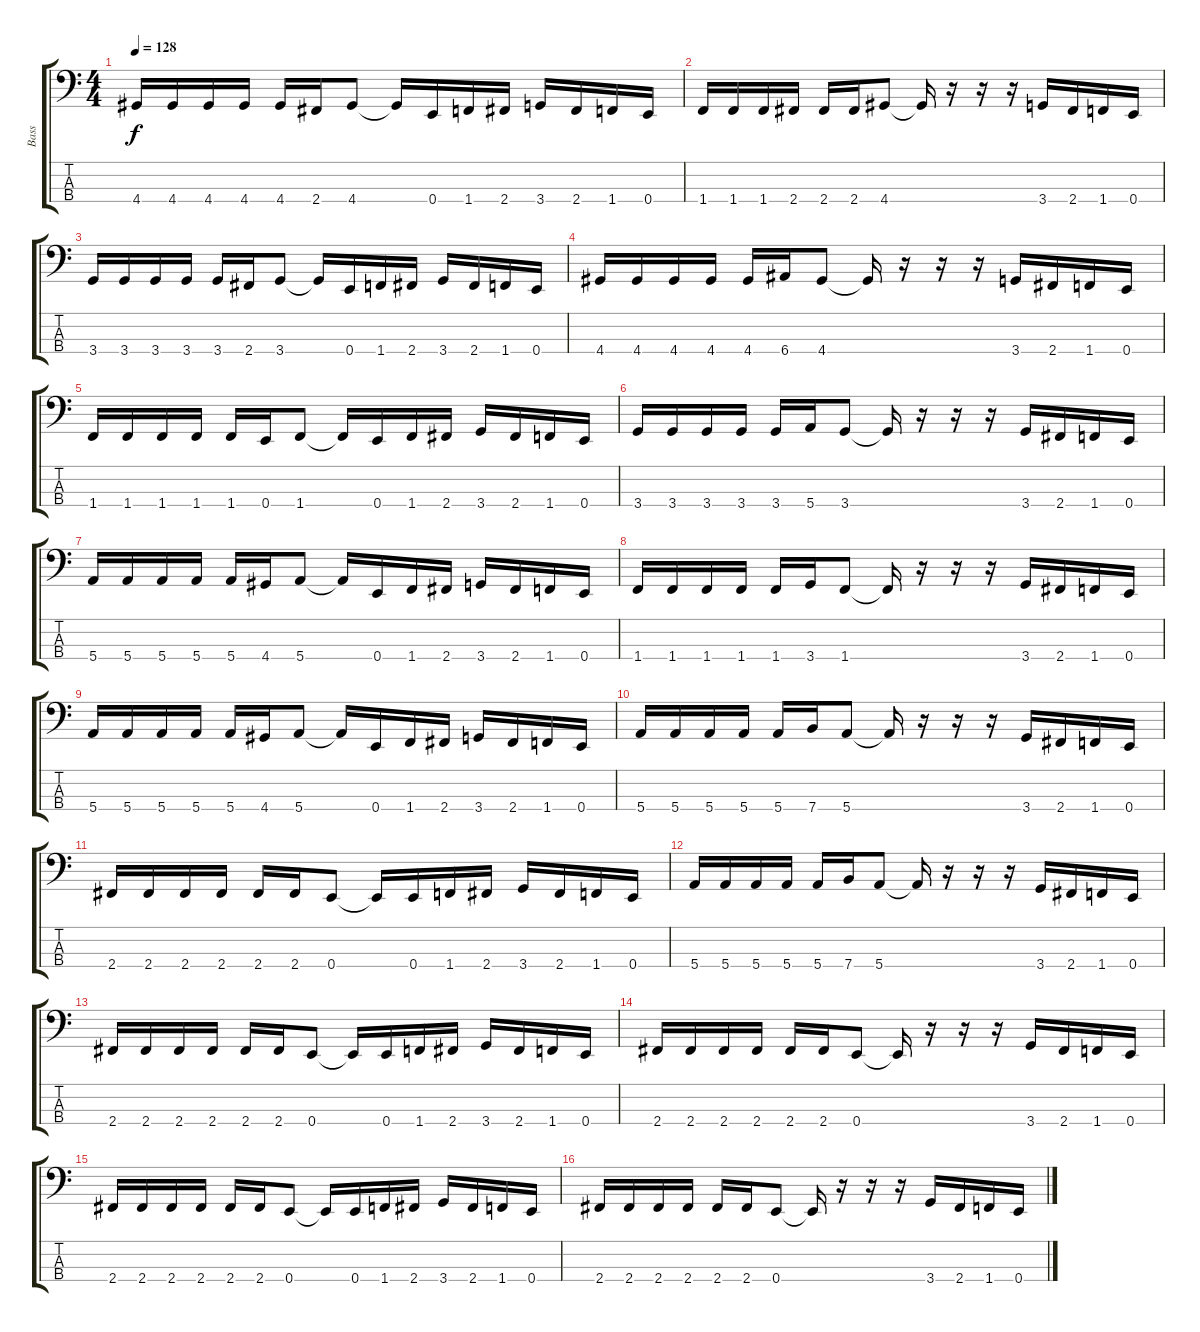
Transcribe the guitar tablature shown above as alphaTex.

\track ("Bass" "Bass") {instrument slapbass1}
\staff {score tabs}
\tuning (G2 D2 A1 E1) {hide}
\ts (4 4)
\tempo 128
\clef f4
\ks c
4.4.16{dy f} 4.4.16 4.4.16 4.4.16 4.4.16 2.4.16 4.4.8 4.4{t}.16 0.4.16 1.4.16 2.4.16 3.4.16 2.4.16 1.4.16 0.4.16 |
1.4.16 1.4.16 1.4.16 2.4.16 2.4.16 2.4.16 4.4.8 4.4{t}.16 r.16 r.16 r.16 3.4.16 2.4.16 1.4.16 0.4.16 |
3.4.16 3.4.16 3.4.16 3.4.16 3.4.16 2.4.16 3.4.8 3.4{t}.16 0.4.16 1.4.16 2.4.16 3.4.16 2.4.16 1.4.16 0.4.16 |
4.4.16 4.4.16 4.4.16 4.4.16 4.4.16 6.4.16 4.4.8 4.4{t}.16 r.16 r.16 r.16 3.4.16 2.4.16 1.4.16 0.4.16 |
1.4.16 1.4.16 1.4.16 1.4.16 1.4.16 0.4.16 1.4.8 1.4{t}.16 0.4.16 1.4.16 2.4.16 3.4.16 2.4.16 1.4.16 0.4.16 |
3.4.16 3.4.16 3.4.16 3.4.16 3.4.16 5.4.16 3.4.8 3.4{t}.16 r.16 r.16 r.16 3.4.16 2.4.16 1.4.16 0.4.16 |
5.4.16 5.4.16 5.4.16 5.4.16 5.4.16 4.4.16 5.4.8 5.4{t}.16 0.4.16 1.4.16 2.4.16 3.4.16 2.4.16 1.4.16 0.4.16 |
1.4.16 1.4.16 1.4.16 1.4.16 1.4.16 3.4.16 1.4.8 1.4{t}.16 r.16 r.16 r.16 3.4.16 2.4.16 1.4.16 0.4.16 |
5.4.16 5.4.16 5.4.16 5.4.16 5.4.16 4.4.16 5.4.8 5.4{t}.16 0.4.16 1.4.16 2.4.16 3.4.16 2.4.16 1.4.16 0.4.16 |
5.4.16 5.4.16 5.4.16 5.4.16 5.4.16 7.4.16 5.4.8 5.4{t}.16 r.16 r.16 r.16 3.4.16 2.4.16 1.4.16 0.4.16 |
2.4.16 2.4.16 2.4.16 2.4.16 2.4.16 2.4.16 0.4.8 0.4{t}.16 0.4.16 1.4.16 2.4.16 3.4.16 2.4.16 1.4.16 0.4.16 |
5.4.16 5.4.16 5.4.16 5.4.16 5.4.16 7.4.16 5.4.8 5.4{t}.16 r.16 r.16 r.16 3.4.16 2.4.16 1.4.16 0.4.16 |
2.4.16 2.4.16 2.4.16 2.4.16 2.4.16 2.4.16 0.4.8 0.4{t}.16 0.4.16 1.4.16 2.4.16 3.4.16 2.4.16 1.4.16 0.4.16 |
2.4.16 2.4.16 2.4.16 2.4.16 2.4.16 2.4.16 0.4.8 0.4{t}.16 r.16 r.16 r.16 3.4.16 2.4.16 1.4.16 0.4.16 |
2.4.16 2.4.16 2.4.16 2.4.16 2.4.16 2.4.16 0.4.8 0.4{t}.16 0.4.16 1.4.16 2.4.16 3.4.16 2.4.16 1.4.16 0.4.16 |
2.4.16 2.4.16 2.4.16 2.4.16 2.4.16 2.4.16 0.4.8 0.4{t}.16 r.16 r.16 r.16 3.4.16 2.4.16 1.4.16 0.4.16
